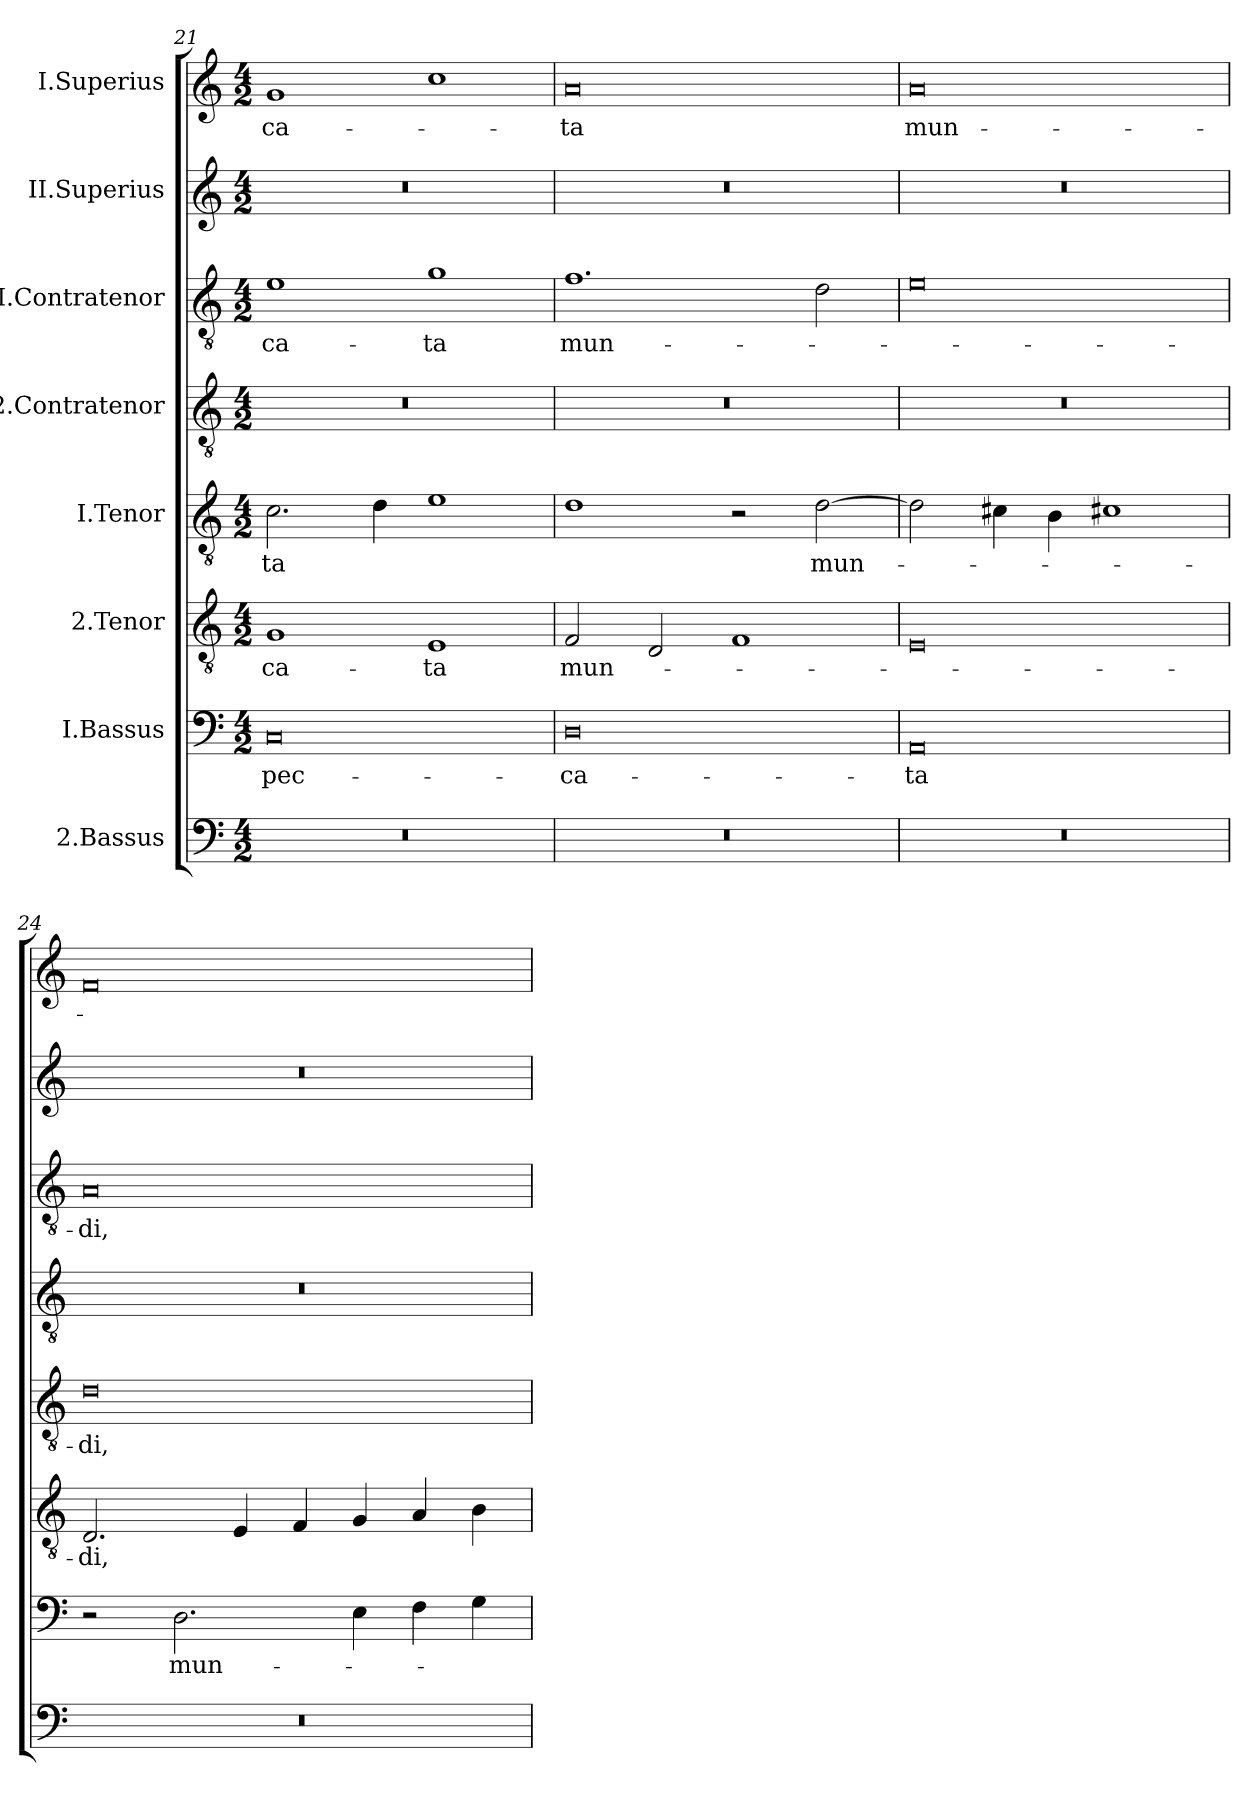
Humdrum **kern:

**kern	**kern	**text	**kern	**text	**kern	**text	**kern	**kern	**text	**kern	**kern	**text
*part8	*part7	*part7	*part6	*part6	*part5	*part5	*part4	*part3	*part3	*part2	*part1	*part1
*staff8	*staff7	*staff7	*staff6	*staff6	*staff5	*staff5	*staff4	*staff3	*staff3	*staff2	*staff1	*staff1
*I"2.Bassus	*I"I.Bassus	*	*I"2.Tenor	*	*I"I.Tenor	*	*I"2.Contratenor	*I"I.Contratenor	*	*I"II.Superius	*I"I.Superius	*
*clefF4	*clefF4	*	*clefGv2	*	*clefGv2	*	*clefGv2	*clefGv2	*	*clefG2	*clefG2	*
*k[]	*k[]	*	*k[]	*	*k[]	*	*k[]	*k[]	*	*k[]	*k[]	*
*M4/2	*M4/2	*	*M4/2	*	*M4/2	*	*M4/2	*M4/2	*	*M4/2	*M4/2	*
=21	=21	=21	=21	=21	=21	=21	=21	=21	=21	=21	=21	=21
0r	0C/	pec-	1G/	-ca-	2.c\	-ta	0r	1e\	-ca-	0r	1g/	-ca-
.	.	.	.	.	4d\	.	.	.	.	.	.	.
.	.	.	1E/	-ta	1e\	.	.	1g\	-ta	.	1cc\	.
=22	=22	=22	=22	=22	=22	=22	=22	=22	=22	=22	=22	=22
0r	0D\	-ca-	2F/	mun-	1d\	.	0r	1.f\	mun-	0r	0a/	-ta
.	.	.	2D/	.	.	.	.	.	.	.	.	.
.	.	.	1F/	.	2r	.	.	.	.	.	.	.
.	.	.	.	.	[2d\	mun-	.	2d\	.	.	.	.
=23	=23	=23	=23	=23	=23	=23	=23	=23	=23	=23	=23	=23
0r	0AA/	-ta	0E/	.	2d\]	.	0r	0e\	.	0r	0a/	mun-
.	.	.	.	.	4c#X\	.	.	.	.	.	.	.
.	.	.	.	.	4B\	.	.	.	.	.	.	.
.	.	.	.	.	1c#X\	.	.	.	.	.	.	.
=24	=24	=24	=24	=24	=24	=24	=24	=24	=24	=24	=24	=24
0r	2r	.	2.D/	-di,	0d\	-di,	0r	0A/	-di,	0r	0f/	.
.	2.D\	mun-	.	.	.	.	.	.	.	.	.	.
.	.	.	4E/	.	.	.	.	.	.	.	.	.
.	.	.	4F/	.	.	.	.	.	.	.	.	.
.	4E\	.	4G/	.	.	.	.	.	.	.	.	.
.	4F\	.	4A/	.	.	.	.	.	.	.	.	.
.	4G\	.	4B\	.	.	.	.	.	.	.	.	.
=	=	=	=	=	=	=	=	=	=	=	=	=
*-	*-	*-	*-	*-	*-	*-	*-	*-	*-	*-	*-	*-
